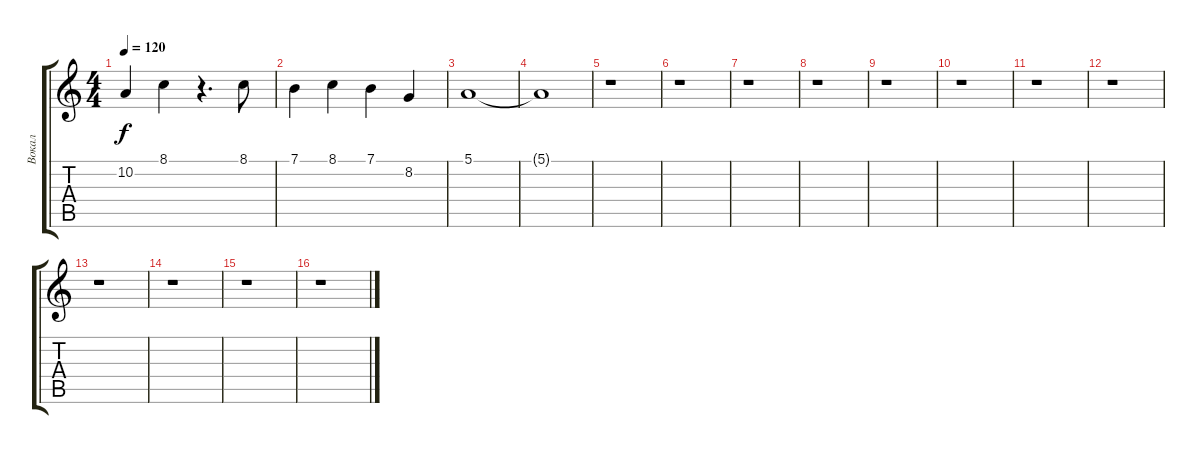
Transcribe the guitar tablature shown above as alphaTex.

\track ("Вокал" "Вокал") {instrument lead3calliope}
\staff {score tabs}
\tuning (E4 B3 G3 D3 A2 E2) {hide}
\ts (4 4)
\tempo 120
\clef g2
\ks c
10.2.4{dy f} 8.1.4 r.4{d} 8.1.8 |
7.1.4 8.1.4 7.1.4 8.2.4 |
5.1.1 |
5.1{t}.1 |
r.1 |
r.1 |
r.1 |
r.1 |
r.1 |
r.1 |
r.1 |
r.1 |
r.1 |
r.1 |
r.1 |
r.1
